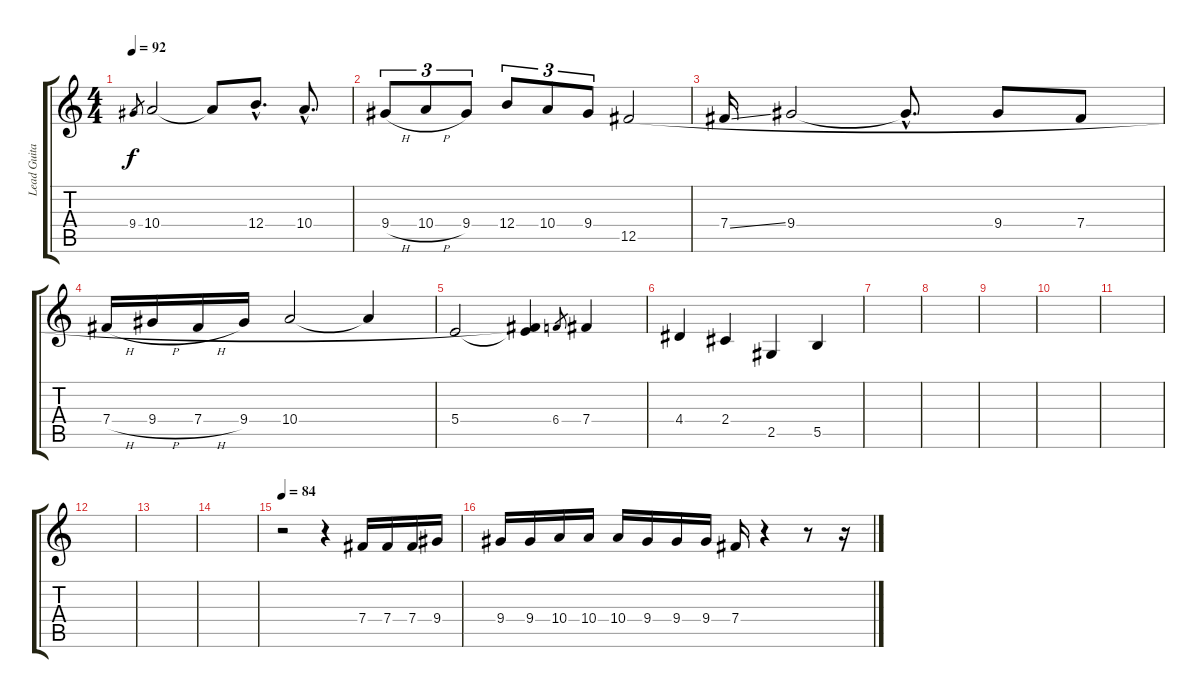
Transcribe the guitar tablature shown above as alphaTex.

\track ("Lead Guitar " "Lead Guita") {instrument distortionguitar}
\staff {score tabs}
\tuning (Db4 Ab3 E3 B2 Gb2 Db2) {hide}
\ts (4 4)
\tempo 92
\clef g2
\ks c
9.4.8{gr dy f} 10.4.2 10.4{t}.8 12.4{hac}.8{d} 10.4{hac}.8{d} |
9.4{h}.8{tu (3 2)} 10.4{h}.8{tu (3 2)} 9.4.8{tu (3 2)} 12.4.8{tu (3 2)} 10.4.8{tu (3 2)} 9.4.8{tu (3 2)} 12.5.2 |
7.4{ss}.16 9.4.2 9.4{hac t}.8{d} 9.4.8 7.4.8 |
7.4{h}.16 9.4{h}.16 7.4{h}.16 9.4.16 10.4.2 10.4{t}.4 |
5.4.2 (5.4{t} 12.5{t}).4 6.4.8{gr} 7.4.4 |
4.4.4 2.4.4 2.5.4 5.5.4 |
|
|
|
|
|
|
|
|
\tempo 84
r.2 r.4 7.4.16 7.4.16 7.4.16 9.4.16 |
9.4.16 9.4.16 10.4.16 10.4.16 10.4.16 9.4.16 9.4.16 9.4.16 7.4.16 r.4 r.8 r.16
